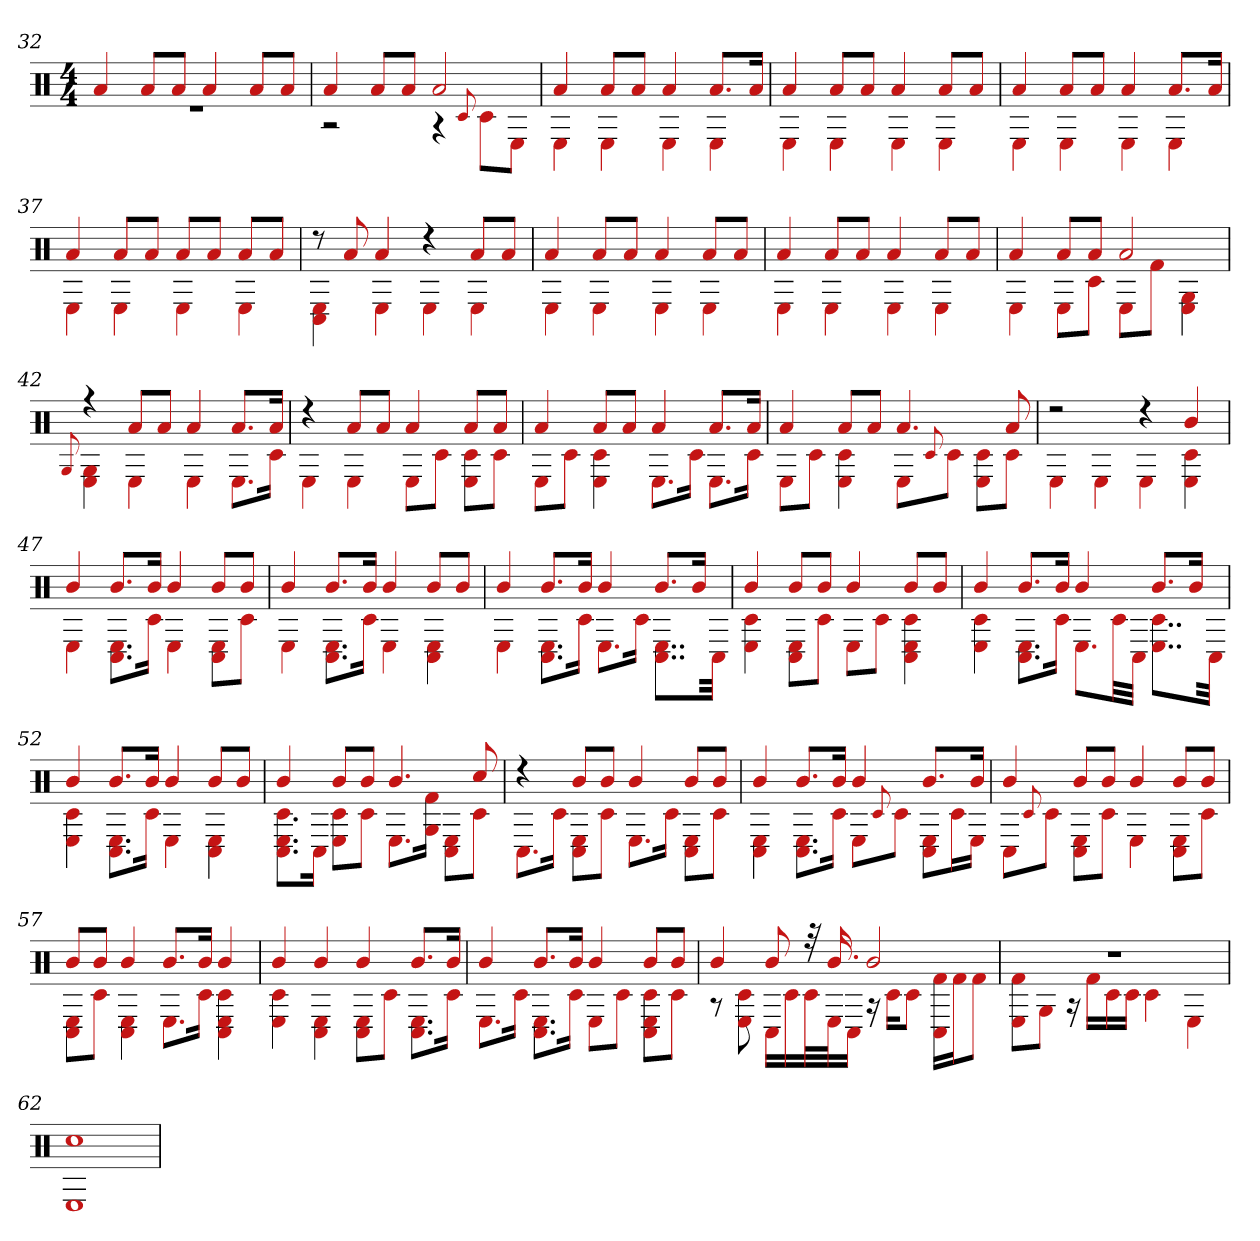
**kern
*part1
*staff1
*clefX
*k[]
*M4/4
=32
*^
4a	1r
8aL	.
8aJ	.
4a	.
8aL	.
8aJ	.
=33	=33
4a	2r
8aL	.
8aJ	.
2a	4r
.	8qqc#
.	8c#L
.	8EJ
=34	=34
4a	4E
8aL	4E
8aJ	.
4a	4E
8.aL	4E
16aJk	.
=35	=35
4a	4E
8aL	4E
8aJ	.
4a	4E
8aL	4E
8aJ	.
=36	=36
4a	4E
8aL	4E
8aJ	.
4a	4E
8.aL	4E
16aJk	.
=37	=37
4a	4E
8aL	4E
8aJ	.
8aL	4E
8aJ	.
8aL	4E
8aJ	.
=38	=38
8r	4C# 4E
8a	.
4a	4E
4r	4E
8aL	4E
8aJ	.
=39	=39
4a	4E
8aL	4E
8aJ	.
4a	4E
8aL	4E
8aJ	.
=40	=40
4a	4E
8aL	4E
8aJ	.
4a	4E
8aL	4E
8aJ	.
=41	=41
4a	4E
8aL	8EL
8aJ	8c#J
2a	8EL
.	8f#J
.	4E 4G
=42	=42
.	8qqG
4r	4G 4E
8aL	4E
8aJ	.
4a	4E
8.aL	8.EL
16aJk	16c#Jk
=43	=43
4r	4E
8aL	4E
8aJ	.
4a	8EL
.	8c#J
8aL	8E 8c#L
8aJ	8c#J
=44	=44
4a	8EL
.	8c#J
8aL	4c# 4E
8aJ	.
4a	8.EL
.	16c#Jk
8.aL	8.EL
16aJk	16c#Jk
=45	=45
4a	8EL
.	8c#J
8aL	4c# 4E
8aJ	.
4.a	8EL
.	8qqc#
.	8c#J
.	8c# 8EL
8a	8c#J
=46	=46
2r	4E
.	4E
4r	4E
4b	4c# 4E
=47	=47
4b	4E
8.bL	8.E 8.C#L
16bJk	16c#Jk
4b	4E
8bL	8C# 8EL
8bJ	8c#J
=48	=48
4b	4E
8.bL	8.C# 8.EL
16bJk	16c#Jk
4b	4E
8bL	4C# 4E
8bJ	.
=49	=49
4b	4E
8.bL	8.C# 8.EL
16bJk	16c#Jk
4b	8.EL
.	16c#Jk
8.bL	8..C# 8..EL
16bJk	.
.	32C#Jkk
=50	=50
4b	4E 4c#
8bL	8C# 8EL
8bJ	8c#J
4b	8EL
.	8c#J
8bL	4C# 4c# 4E
8bJ	.
=51	=51
4b	4c# 4E
8.bL	8.C# 8.EL
16bJk	16c#Jk
4b	8.EL
.	32c#LL
.	32C#JJJ
8.bL	8..c# 8..EL
16bJk	.
.	32C#Jkk
=52	=52
4b	4E 4c#
8.bL	8.C# 8.EL
16bJk	16c#Jk
4b	4E
8bL	4C# 4E
8bJ	.
=53	=53
4b	8.C# 8.E 8.c#L
.	16C#Jk
8bL	8E 8c#L
8bJ	8c#J
4.b	8.EL
.	16f# 16GJk
.	8E 8C#L
8cc#	8c#J
=54	=54
4r	8.C#L
.	16c#Jk
8bL	8C# 8EL
8bJ	8c#J
4b	8.EL
.	16c#Jk
8bL	8C# 8EL
8bJ	8c#J
=55	=55
4b	4C# 4E
8.bL	8.C# 8.EL
16bJk	16c#Jk
4b	8EL
.	8qqc#
.	8c#J
8.bL	8C# 8EL
.	16c#L
16bJk	16EJJ
=56	=56
4b	8C#L
.	8qqc#
.	8c#J
8bL	8C# 8EL
8bJ	8c#J
4b	4E
8bL	8C# 8EL
8bJ	8c#J
=57	=57
8bL	8C# 8EL
8bJ	8c#J
4b	4C# 4E
8.bL	8.EL
16bJk	16c#Jk
4b	4c# 4C# 4E
=58	=58
4b	4c# 4E
4b	4C# 4E
4b	8C# 8EL
.	8c#J
8.bL	8.C# 8.EL
16bJk	16c#Jk
=59	=59
4b	8.EL
.	16c#Jk
8.bL	8.C# 8.EL
16bJk	16c#Jk
4b	8EL
.	8c#J
8bL	8c# 8C# 8EL
8bJ	8c#J
=60	=60
4b	8r
.	8c# 8E
8b	16C#LL
.	16c#
32r	32c#L
16.b	32EJ
.	16C#JJ
2b	16r
.	16c#KL
.	8c#J
.	16C# 16f#LL
.	16f#J
.	8f#J
=61	=61
1r	8f# 8EL
.	8GJ
.	16r
.	16f#LL
.	16c#
.	16c#JJ
.	4c#
.	4E
=62	=62
1cc#	1E
*v	*v
=
*-
